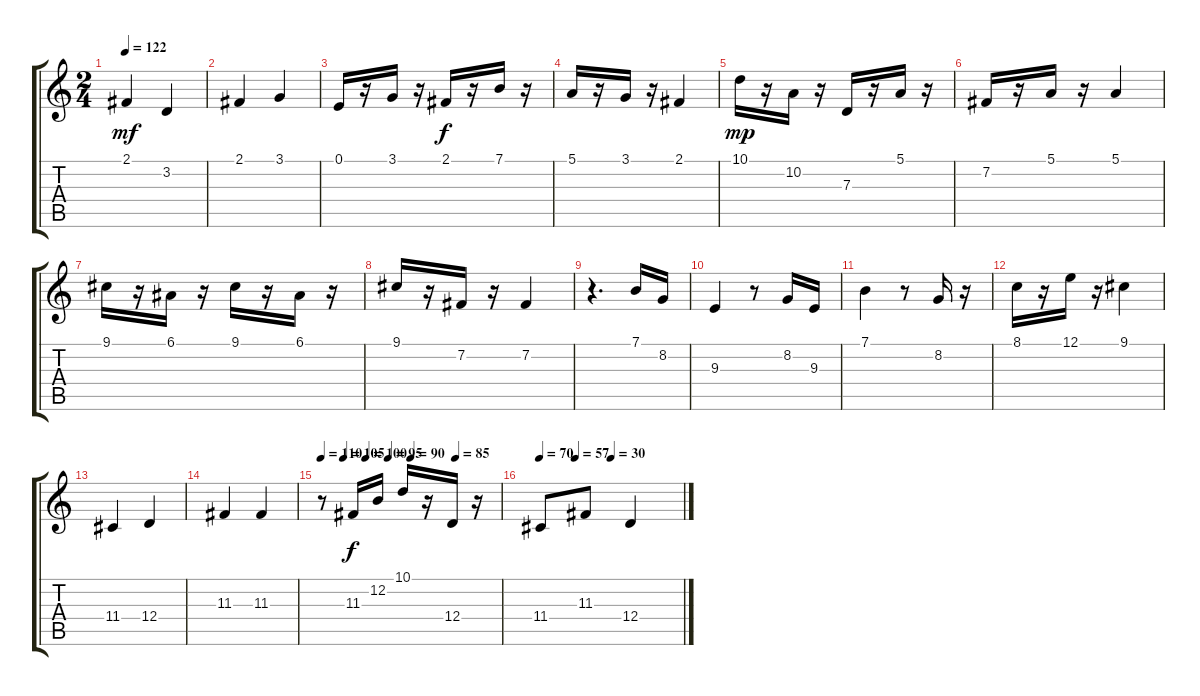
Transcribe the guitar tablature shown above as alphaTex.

\track "" {instrument stringensemble1}
\staff {score tabs}
\tuning (E4 B3 G3 D3 A2 E2) {hide}
\ts (2 4)
\tempo 122
\clef g2
\ks c
2.1.4{dy mf} 3.2.4 |
2.1.4 3.1.4 |
0.1.16 r.16 3.1.16 r.16 2.1.16{dy f} r.16 7.1.16 r.16 |
5.1.16 r.16 3.1.16 r.16 2.1.4 |
10.1.16{dy mp} r.16 10.2.16 r.16 7.3.16 r.16 5.1.16 r.16 |
7.2.16 r.16 5.1.16 r.16 5.1.4 |
9.1.16 r.16 6.1.16 r.16 9.1.16 r.16 6.1.16 r.16 |
9.1.16 r.16 7.2.16 r.16 7.2.4 |
r.4{d} 7.1.16 8.2.16 |
9.3.4 r.8 8.2.16 9.3.16 |
7.1.4 r.8 8.2.16 r.16 |
8.1.16 r.16 12.1.16 r.16 9.1.4 |
11.4.4 12.4.4 |
11.3.4 11.3.4 |
\tempo 110
\tempo (105 0.125)
\tempo (100 0.25)
\tempo (95 0.375)
\tempo (90 0.5)
\tempo (85 0.75)
r.8 11.3.16{dy f} 12.2.16 10.1.16 r.16 12.4.16 r.16 |
\tempo 70
\tempo (57 0.25)
\tempo (30 0.5)
11.4.8 11.3.8 12.4.4
